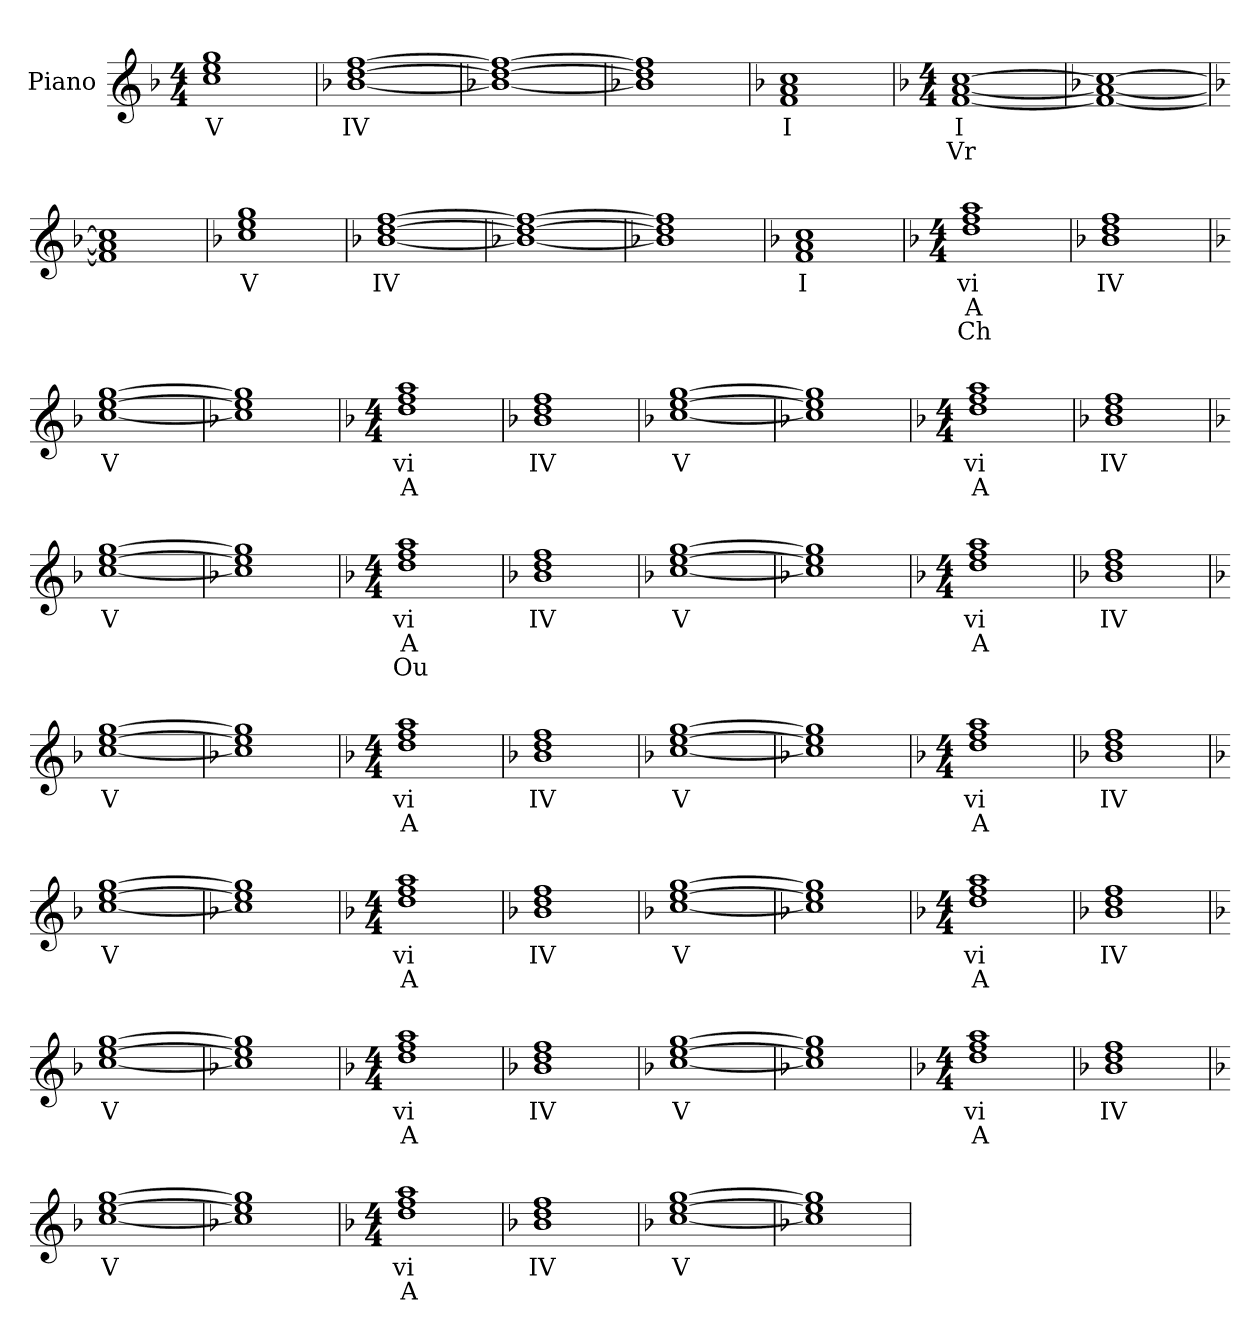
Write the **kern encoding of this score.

**kern	**text	**text	**text
*part1	*part1	*part1	*part1
*staff1	*staff1	*staff1	*staff1
*I"Piano	*	*	*
*I'Pno	*	*	*
*k[b-]	*	*	*
*F:	*	*	*
*M4/4	*	*	*
=	=	=	=
1cc 1ee 1gg	V	.	.
=	=	=	=
*k[b-]	*	*	*
*F:	*	*	*
[1b- [1dd [1ff	IV	.	.
=	=	=	=
*k[b-]	*	*	*
*F:	*	*	*
1b-_ 1dd_ 1ff_	.	.	.
=	=	=	=
*k[b-]	*	*	*
*F:	*	*	*
1b-] 1dd] 1ff]	.	.	.
=	=	=	=
*k[b-]	*	*	*
*F:	*	*	*
1f 1a 1cc	I	.	.
=	=	=	=
*k[b-]	*	*	*
*F:	*	*	*
*M4/4	*	*	*
[1f [1a [1cc	I	Vr	.
=	=	=	=
*k[b-]	*	*	*
*F:	*	*	*
1f_ 1a_ 1cc_	.	.	.
=	=	=	=
*k[b-]	*	*	*
*F:	*	*	*
1f] 1a] 1cc]	.	.	.
=	=	=	=
*k[b-]	*	*	*
*F:	*	*	*
1cc 1ee 1gg	V	.	.
=	=	=	=
*k[b-]	*	*	*
*F:	*	*	*
[1b- [1dd [1ff	IV	.	.
=	=	=	=
*k[b-]	*	*	*
*F:	*	*	*
1b-_ 1dd_ 1ff_	.	.	.
=	=	=	=
*k[b-]	*	*	*
*F:	*	*	*
1b-] 1dd] 1ff]	.	.	.
=	=	=	=
*k[b-]	*	*	*
*F:	*	*	*
1f 1a 1cc	I	.	.
=	=	=	=
*k[b-]	*	*	*
*F:	*	*	*
*M4/4	*	*	*
1dd 1ff 1aa	vi	A	Ch
=	=	=	=
*k[b-]	*	*	*
*F:	*	*	*
1b- 1dd 1ff	IV	.	.
=	=	=	=
*k[b-]	*	*	*
*F:	*	*	*
[1cc [1ee [1gg	V	.	.
=	=	=	=
*k[b-]	*	*	*
*F:	*	*	*
1cc] 1ee] 1gg]	.	.	.
=	=	=	=
*k[b-]	*	*	*
*F:	*	*	*
*M4/4	*	*	*
1dd 1ff 1aa	vi	A	.
=	=	=	=
*k[b-]	*	*	*
*F:	*	*	*
1b- 1dd 1ff	IV	.	.
=	=	=	=
*k[b-]	*	*	*
*F:	*	*	*
[1cc [1ee [1gg	V	.	.
=	=	=	=
*k[b-]	*	*	*
*F:	*	*	*
1cc] 1ee] 1gg]	.	.	.
=	=	=	=
*k[b-]	*	*	*
*F:	*	*	*
*M4/4	*	*	*
1dd 1ff 1aa	vi	A	.
=	=	=	=
*k[b-]	*	*	*
*F:	*	*	*
1b- 1dd 1ff	IV	.	.
=	=	=	=
*k[b-]	*	*	*
*F:	*	*	*
[1cc [1ee [1gg	V	.	.
=	=	=	=
*k[b-]	*	*	*
*F:	*	*	*
1cc] 1ee] 1gg]	.	.	.
=	=	=	=
*k[b-]	*	*	*
*F:	*	*	*
*M4/4	*	*	*
1dd 1ff 1aa	vi	A	Ou
=	=	=	=
*k[b-]	*	*	*
*F:	*	*	*
1b- 1dd 1ff	IV	.	.
=	=	=	=
*k[b-]	*	*	*
*F:	*	*	*
[1cc [1ee [1gg	V	.	.
=	=	=	=
*k[b-]	*	*	*
*F:	*	*	*
1cc] 1ee] 1gg]	.	.	.
=	=	=	=
*k[b-]	*	*	*
*F:	*	*	*
*M4/4	*	*	*
1dd 1ff 1aa	vi	A	.
=	=	=	=
*k[b-]	*	*	*
*F:	*	*	*
1b- 1dd 1ff	IV	.	.
=	=	=	=
*k[b-]	*	*	*
*F:	*	*	*
[1cc [1ee [1gg	V	.	.
=	=	=	=
*k[b-]	*	*	*
*F:	*	*	*
1cc] 1ee] 1gg]	.	.	.
=	=	=	=
*k[b-]	*	*	*
*F:	*	*	*
*M4/4	*	*	*
1dd 1ff 1aa	vi	A	.
=	=	=	=
*k[b-]	*	*	*
*F:	*	*	*
1b- 1dd 1ff	IV	.	.
=	=	=	=
*k[b-]	*	*	*
*F:	*	*	*
[1cc [1ee [1gg	V	.	.
=	=	=	=
*k[b-]	*	*	*
*F:	*	*	*
1cc] 1ee] 1gg]	.	.	.
=	=	=	=
*k[b-]	*	*	*
*F:	*	*	*
*M4/4	*	*	*
1dd 1ff 1aa	vi	A	.
=	=	=	=
*k[b-]	*	*	*
*F:	*	*	*
1b- 1dd 1ff	IV	.	.
=	=	=	=
*k[b-]	*	*	*
*F:	*	*	*
[1cc [1ee [1gg	V	.	.
=	=	=	=
*k[b-]	*	*	*
*F:	*	*	*
1cc] 1ee] 1gg]	.	.	.
=	=	=	=
*k[b-]	*	*	*
*F:	*	*	*
*M4/4	*	*	*
1dd 1ff 1aa	vi	A	.
=	=	=	=
*k[b-]	*	*	*
*F:	*	*	*
1b- 1dd 1ff	IV	.	.
=	=	=	=
*k[b-]	*	*	*
*F:	*	*	*
[1cc [1ee [1gg	V	.	.
=	=	=	=
*k[b-]	*	*	*
*F:	*	*	*
1cc] 1ee] 1gg]	.	.	.
=	=	=	=
*k[b-]	*	*	*
*F:	*	*	*
*M4/4	*	*	*
1dd 1ff 1aa	vi	A	.
=	=	=	=
*k[b-]	*	*	*
*F:	*	*	*
1b- 1dd 1ff	IV	.	.
=	=	=	=
*k[b-]	*	*	*
*F:	*	*	*
[1cc [1ee [1gg	V	.	.
=	=	=	=
*k[b-]	*	*	*
*F:	*	*	*
1cc] 1ee] 1gg]	.	.	.
=	=	=	=
*k[b-]	*	*	*
*F:	*	*	*
*M4/4	*	*	*
1dd 1ff 1aa	vi	A	.
=	=	=	=
*k[b-]	*	*	*
*F:	*	*	*
1b- 1dd 1ff	IV	.	.
=	=	=	=
*k[b-]	*	*	*
*F:	*	*	*
[1cc [1ee [1gg	V	.	.
=	=	=	=
*k[b-]	*	*	*
*F:	*	*	*
1cc] 1ee] 1gg]	.	.	.
=	=	=	=
*k[b-]	*	*	*
*F:	*	*	*
*M4/4	*	*	*
1dd 1ff 1aa	vi	A	.
=	=	=	=
*k[b-]	*	*	*
*F:	*	*	*
1b- 1dd 1ff	IV	.	.
=	=	=	=
*k[b-]	*	*	*
*F:	*	*	*
[1cc [1ee [1gg	V	.	.
=	=	=	=
*k[b-]	*	*	*
*F:	*	*	*
1cc] 1ee] 1gg]	.	.	.
=	=	=	=
*k[b-]	*	*	*
*F:	*	*	*
*M4/4	*	*	*
1dd 1ff 1aa	vi	A	.
=	=	=	=
*k[b-]	*	*	*
*F:	*	*	*
1b- 1dd 1ff	IV	.	.
=	=	=	=
*k[b-]	*	*	*
*F:	*	*	*
[1cc [1ee [1gg	V	.	.
=	=	=	=
*k[b-]	*	*	*
*F:	*	*	*
1cc] 1ee] 1gg]	.	.	.
=	=	=	=
*-	*-	*-	*-
